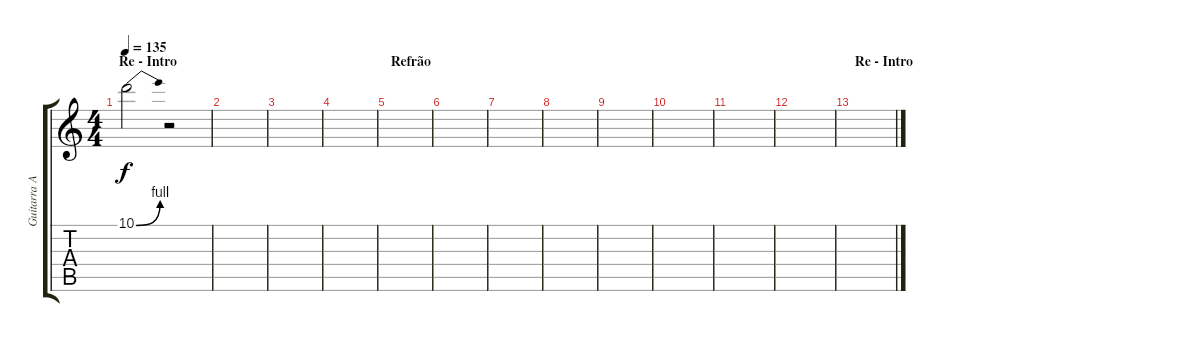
\track ("Guitarra Adicional" "Guitarra A") {instrument distortionguitar}
\staff {score tabs}
\tuning (E4 B3 G3 D3 A2 E2) {hide}
\ts (4 4)
\section ("" "Re - Intro")
\tempo 135
\clef g2
\ks c
10.1{be (bend 0 0 60 4)}.2{dy f volume 13} r.2 |
|
|
|
\section ("" "Refrão")
|
|
|
|
|
|
|
|
\section ("" "Re - Intro")
